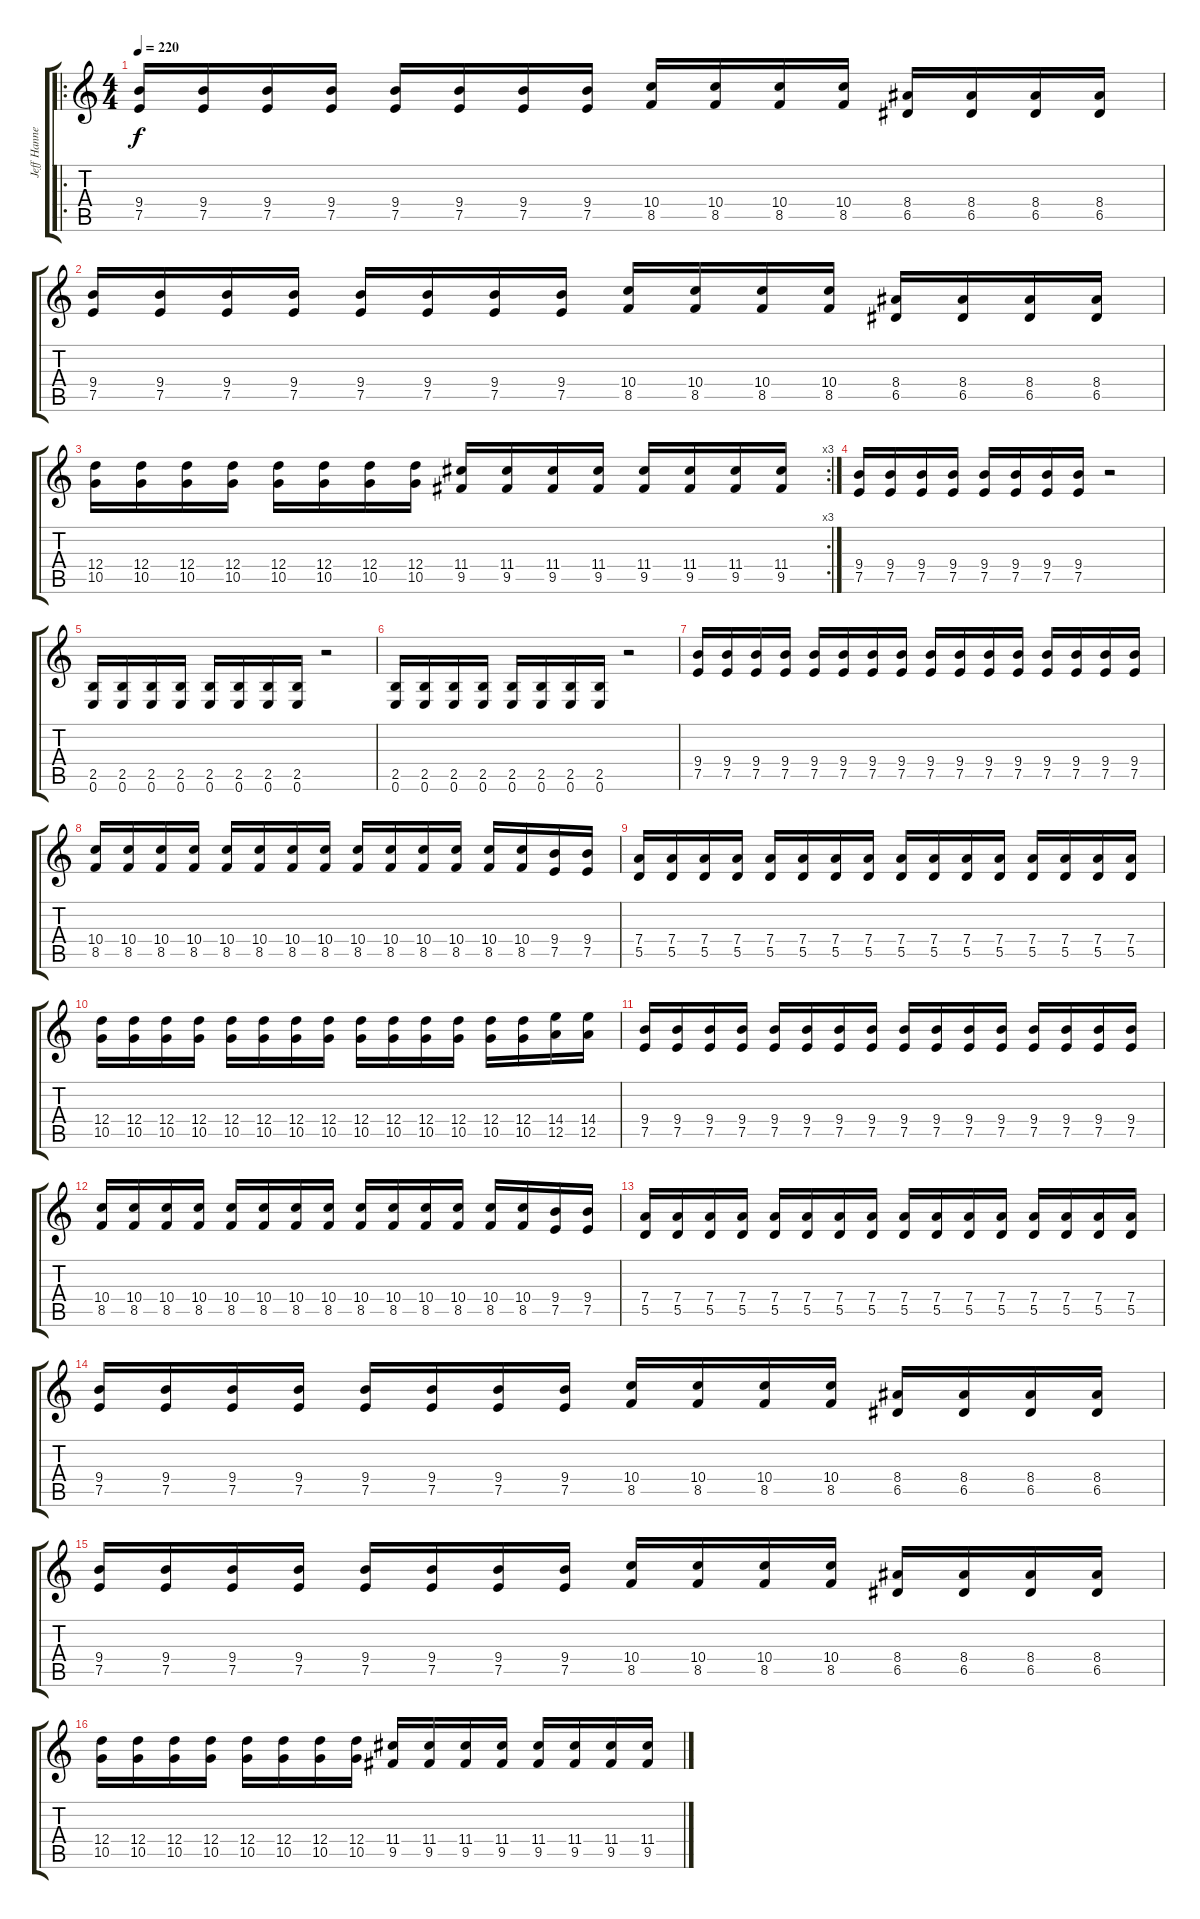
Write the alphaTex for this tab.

\track ("Jeff Hanneman" "Jeff Hanne") {instrument distortionguitar}
\staff {score tabs}
\tuning (E4 B3 G3 D3 A2 E2) {hide}
\ro
\ts (4 4)
\tempo 220
\clef g2
\ks c
(9.4 7.5).16{dy f} (9.4 7.5).16 (9.4 7.5).16 (9.4 7.5).16 (9.4 7.5).16 (9.4 7.5).16 (9.4 7.5).16 (9.4 7.5).16 (10.4 8.5).16 (10.4 8.5).16 (10.4 8.5).16 (10.4 8.5).16 (8.4 6.5).16 (8.4 6.5).16 (8.4 6.5).16 (8.4 6.5).16 |
(9.4 7.5).16 (9.4 7.5).16 (9.4 7.5).16 (9.4 7.5).16 (9.4 7.5).16 (9.4 7.5).16 (9.4 7.5).16 (9.4 7.5).16 (10.4 8.5).16 (10.4 8.5).16 (10.4 8.5).16 (10.4 8.5).16 (8.4 6.5).16 (8.4 6.5).16 (8.4 6.5).16 (8.4 6.5).16 |
\rc 3
(12.4 10.5).16 (12.4 10.5).16 (12.4 10.5).16 (12.4 10.5).16 (12.4 10.5).16 (12.4 10.5).16 (12.4 10.5).16 (12.4 10.5).16 (11.4 9.5).16 (11.4 9.5).16 (11.4 9.5).16 (11.4 9.5).16 (11.4 9.5).16 (11.4 9.5).16 (11.4 9.5).16 (11.4 9.5).16 |
(9.4 7.5).16 (9.4 7.5).16 (9.4 7.5).16 (9.4 7.5).16 (9.4 7.5).16 (9.4 7.5).16 (9.4 7.5).16 (9.4 7.5).16 r.2 |
(2.5 0.6).16 (2.5 0.6).16 (2.5 0.6).16 (2.5 0.6).16 (2.5 0.6).16 (2.5 0.6).16 (2.5 0.6).16 (2.5 0.6).16 r.2 |
(2.5 0.6).16 (2.5 0.6).16 (2.5 0.6).16 (2.5 0.6).16 (2.5 0.6).16 (2.5 0.6).16 (2.5 0.6).16 (2.5 0.6).16 r.2 |
(9.4 7.5).16 (9.4 7.5).16 (9.4 7.5).16 (9.4 7.5).16 (9.4 7.5).16 (9.4 7.5).16 (9.4 7.5).16 (9.4 7.5).16 (9.4 7.5).16 (9.4 7.5).16 (9.4 7.5).16 (9.4 7.5).16 (9.4 7.5).16 (9.4 7.5).16 (9.4 7.5).16 (9.4 7.5).16 |
(10.4 8.5).16 (10.4 8.5).16 (10.4 8.5).16 (10.4 8.5).16 (10.4 8.5).16 (10.4 8.5).16 (10.4 8.5).16 (10.4 8.5).16 (10.4 8.5).16 (10.4 8.5).16 (10.4 8.5).16 (10.4 8.5).16 (10.4 8.5).16 (10.4 8.5).16 (9.4 7.5).16 (9.4 7.5).16 |
(7.4 5.5).16 (7.4 5.5).16 (7.4 5.5).16 (7.4 5.5).16 (7.4 5.5).16 (7.4 5.5).16 (7.4 5.5).16 (7.4 5.5).16 (7.4 5.5).16 (7.4 5.5).16 (7.4 5.5).16 (7.4 5.5).16 (7.4 5.5).16 (7.4 5.5).16 (7.4 5.5).16 (7.4 5.5).16 |
(12.4 10.5).16 (12.4 10.5).16 (12.4 10.5).16 (12.4 10.5).16 (12.4 10.5).16 (12.4 10.5).16 (12.4 10.5).16 (12.4 10.5).16 (12.4 10.5).16 (12.4 10.5).16 (12.4 10.5).16 (12.4 10.5).16 (12.4 10.5).16 (12.4 10.5).16 (14.4 12.5).16 (14.4 12.5).16 |
(9.4 7.5).16 (9.4 7.5).16 (9.4 7.5).16 (9.4 7.5).16 (9.4 7.5).16 (9.4 7.5).16 (9.4 7.5).16 (9.4 7.5).16 (9.4 7.5).16 (9.4 7.5).16 (9.4 7.5).16 (9.4 7.5).16 (9.4 7.5).16 (9.4 7.5).16 (9.4 7.5).16 (9.4 7.5).16 |
(10.4 8.5).16 (10.4 8.5).16 (10.4 8.5).16 (10.4 8.5).16 (10.4 8.5).16 (10.4 8.5).16 (10.4 8.5).16 (10.4 8.5).16 (10.4 8.5).16 (10.4 8.5).16 (10.4 8.5).16 (10.4 8.5).16 (10.4 8.5).16 (10.4 8.5).16 (9.4 7.5).16 (9.4 7.5).16 |
(7.4 5.5).16 (7.4 5.5).16 (7.4 5.5).16 (7.4 5.5).16 (7.4 5.5).16 (7.4 5.5).16 (7.4 5.5).16 (7.4 5.5).16 (7.4 5.5).16 (7.4 5.5).16 (7.4 5.5).16 (7.4 5.5).16 (7.4 5.5).16 (7.4 5.5).16 (7.4 5.5).16 (7.4 5.5).16 |
(9.4 7.5).16 (9.4 7.5).16 (9.4 7.5).16 (9.4 7.5).16 (9.4 7.5).16 (9.4 7.5).16 (9.4 7.5).16 (9.4 7.5).16 (10.4 8.5).16 (10.4 8.5).16 (10.4 8.5).16 (10.4 8.5).16 (8.4 6.5).16 (8.4 6.5).16 (8.4 6.5).16 (8.4 6.5).16 |
(9.4 7.5).16 (9.4 7.5).16 (9.4 7.5).16 (9.4 7.5).16 (9.4 7.5).16 (9.4 7.5).16 (9.4 7.5).16 (9.4 7.5).16 (10.4 8.5).16 (10.4 8.5).16 (10.4 8.5).16 (10.4 8.5).16 (8.4 6.5).16 (8.4 6.5).16 (8.4 6.5).16 (8.4 6.5).16 |
(12.4 10.5).16 (12.4 10.5).16 (12.4 10.5).16 (12.4 10.5).16 (12.4 10.5).16 (12.4 10.5).16 (12.4 10.5).16 (12.4 10.5).16 (11.4 9.5).16 (11.4 9.5).16 (11.4 9.5).16 (11.4 9.5).16 (11.4 9.5).16 (11.4 9.5).16 (11.4 9.5).16 (11.4 9.5).16
